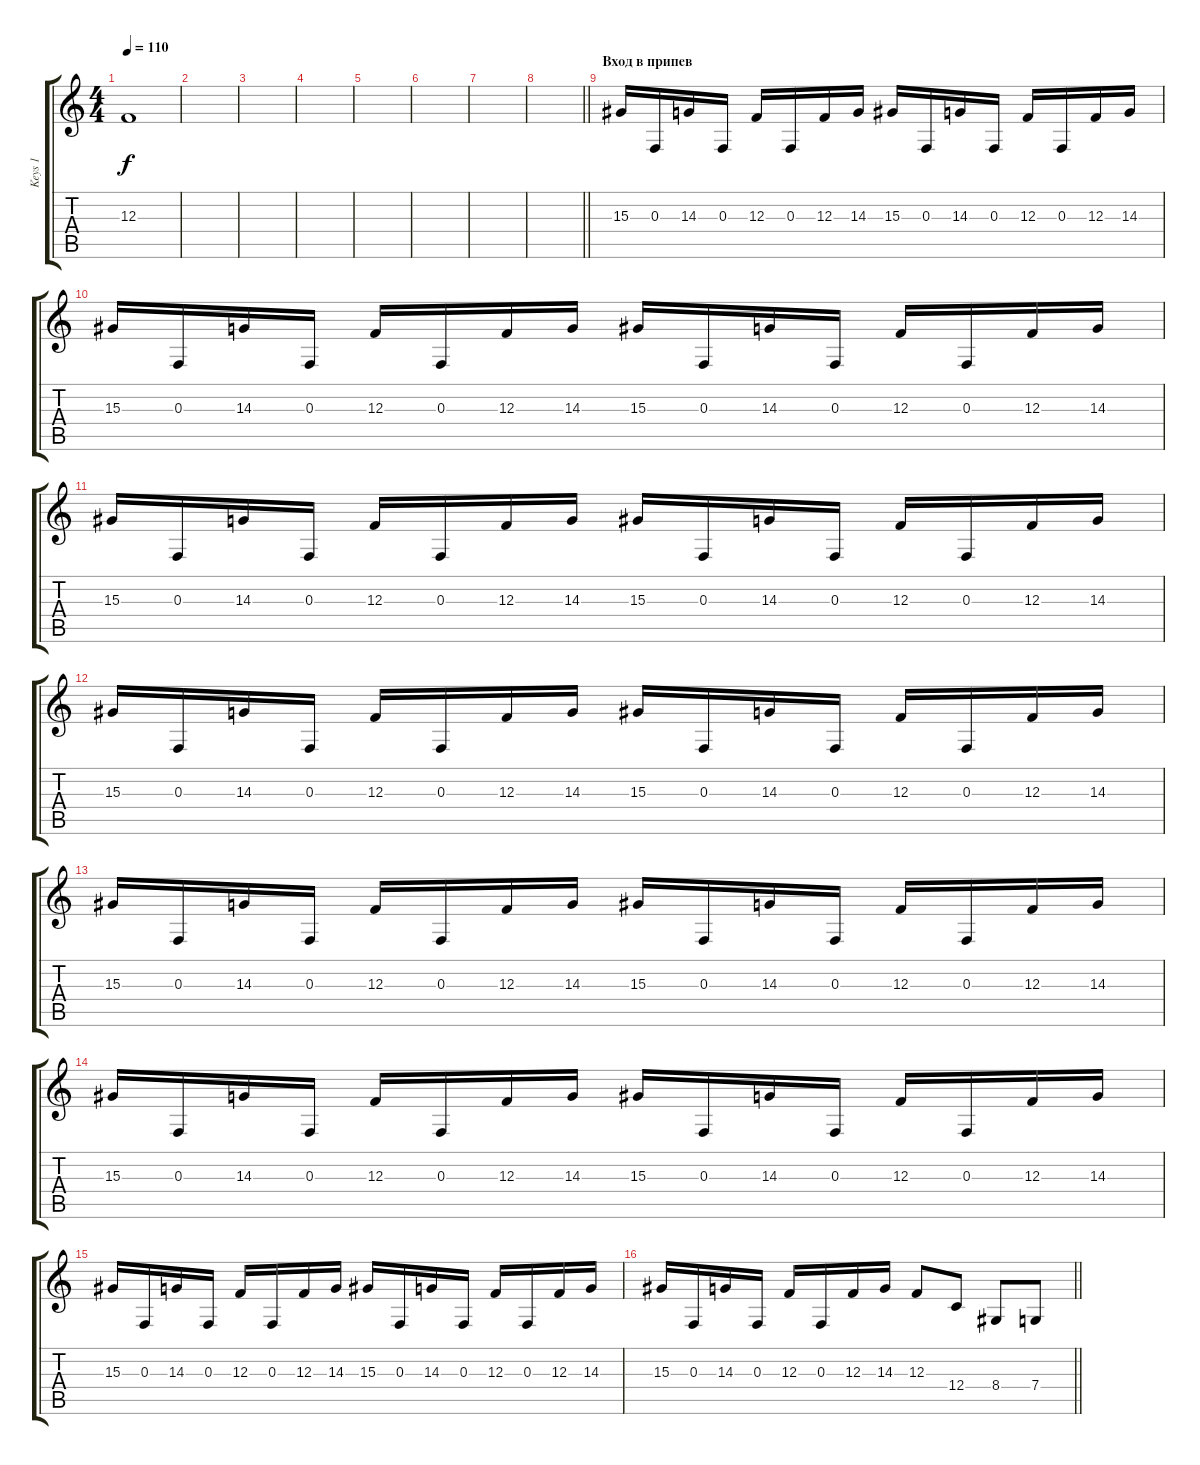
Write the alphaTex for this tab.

\track ("Keys 1" "Keys 1") {instrument fx1rain}
\staff {score tabs}
\tuning (D4 A3 F3 C3 G2 D2) {hide}
\ts (4 4)
\section ("" "")
\tempo 110
\clef g2
\ks c
12.3.1{dy f} |
|
|
|
|
|
|
\barLineRight lightlight
|
\section ("" "Вход в припев")
15.3.16 0.3.16 14.3.16 0.3.16 12.3.16 0.3.16 12.3.16 14.3.16 15.3.16 0.3.16 14.3.16 0.3.16 12.3.16 0.3.16 12.3.16 14.3.16 |
15.3.16 0.3.16 14.3.16 0.3.16 12.3.16 0.3.16 12.3.16 14.3.16 15.3.16 0.3.16 14.3.16 0.3.16 12.3.16 0.3.16 12.3.16 14.3.16 |
15.3.16 0.3.16 14.3.16 0.3.16 12.3.16 0.3.16 12.3.16 14.3.16 15.3.16 0.3.16 14.3.16 0.3.16 12.3.16 0.3.16 12.3.16 14.3.16 |
15.3.16 0.3.16 14.3.16 0.3.16 12.3.16 0.3.16 12.3.16 14.3.16 15.3.16 0.3.16 14.3.16 0.3.16 12.3.16 0.3.16 12.3.16 14.3.16 |
15.3.16 0.3.16 14.3.16 0.3.16 12.3.16 0.3.16 12.3.16 14.3.16 15.3.16 0.3.16 14.3.16 0.3.16 12.3.16 0.3.16 12.3.16 14.3.16 |
15.3.16 0.3.16 14.3.16 0.3.16 12.3.16 0.3.16 12.3.16 14.3.16 15.3.16 0.3.16 14.3.16 0.3.16 12.3.16 0.3.16 12.3.16 14.3.16 |
15.3.16 0.3.16 14.3.16 0.3.16 12.3.16 0.3.16 12.3.16 14.3.16 15.3.16 0.3.16 14.3.16 0.3.16 12.3.16 0.3.16 12.3.16 14.3.16 |
\barLineRight lightlight
15.3.16 0.3.16 14.3.16 0.3.16 12.3.16 0.3.16 12.3.16 14.3.16 12.3.8 12.4.8 8.4.8 7.4.8
